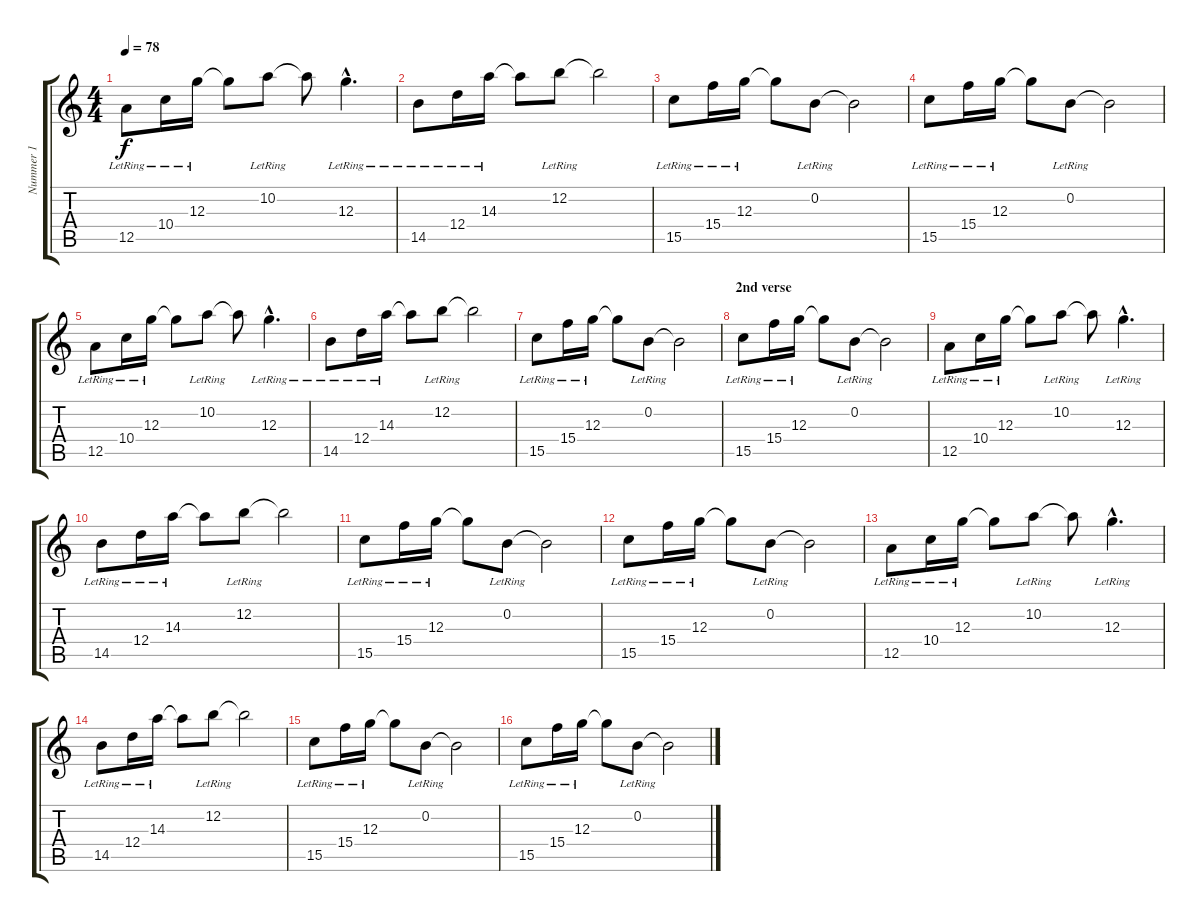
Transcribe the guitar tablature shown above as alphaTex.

\track ("Nummer 1" "Nummer 1") {instrument electricguitarclean}
\staff {score tabs}
\tuning (E4 B3 G3 D3 A2 E2) {hide}
\ts (4 4)
\tempo 78
\clef g2
\ks c
12.5{lr}.8{dy f} 10.4{lr}.16 12.3{lr}.16 12.3{t}.8 10.2{lr}.8 10.2{t}.8 12.3{hac lr}.4{d} |
14.5{lr}.8 12.4{lr}.16 14.3{lr}.16 14.3{t}.8 12.2{lr}.8 12.2{t}.2 |
15.5{lr}.8 15.4{lr}.16 12.3{lr}.16 12.3{t}.8 0.2{lr}.8 0.2{t}.2 |
15.5{lr}.8 15.4{lr}.16 12.3{lr}.16 12.3{t}.8 0.2{lr}.8 0.2{t}.2 |
12.5{lr}.8 10.4{lr}.16 12.3{lr}.16 12.3{t}.8 10.2{lr}.8 10.2{t}.8 12.3{hac lr}.4{d} |
14.5{lr}.8 12.4{lr}.16 14.3{lr}.16 14.3{t}.8 12.2{lr}.8 12.2{t}.2 |
15.5{lr}.8 15.4{lr}.16 12.3{lr}.16 12.3{t}.8 0.2{lr}.8 0.2{t}.2 |
\section ("" "2nd verse")
15.5{lr}.8 15.4{lr}.16 12.3{lr}.16 12.3{t}.8 0.2{lr}.8 0.2{t}.2 |
12.5{lr}.8 10.4{lr}.16 12.3{lr}.16 12.3{t}.8 10.2{lr}.8 10.2{t}.8 12.3{hac lr}.4{d} |
14.5{lr}.8 12.4{lr}.16 14.3{lr}.16 14.3{t}.8 12.2{lr}.8 12.2{t}.2 |
15.5{lr}.8 15.4{lr}.16 12.3{lr}.16 12.3{t}.8 0.2{lr}.8 0.2{t}.2 |
15.5{lr}.8 15.4{lr}.16 12.3{lr}.16 12.3{t}.8 0.2{lr}.8 0.2{t}.2 |
12.5{lr}.8 10.4{lr}.16 12.3{lr}.16 12.3{t}.8 10.2{lr}.8 10.2{t}.8 12.3{hac lr}.4{d} |
14.5{lr}.8 12.4{lr}.16 14.3{lr}.16 14.3{t}.8 12.2{lr}.8 12.2{t}.2 |
15.5{lr}.8 15.4{lr}.16 12.3{lr}.16 12.3{t}.8 0.2{lr}.8 0.2{t}.2 |
15.5{lr}.8 15.4{lr}.16 12.3{lr}.16 12.3{t}.8 0.2{lr}.8 0.2{t}.2
